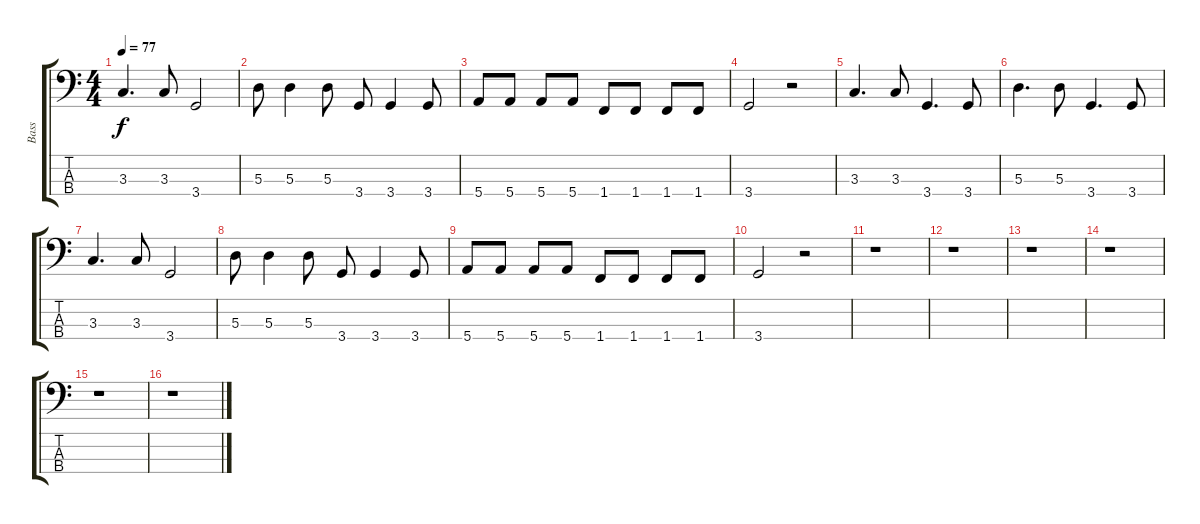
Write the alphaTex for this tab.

\track ("Bass" "Bass") {instrument electricbassfinger}
\staff {score tabs}
\tuning (G2 D2 A1 E1) {hide}
\ts (4 4)
\tempo 77
\clef f4
\ks c
3.3.4{d dy f} 3.3.8 3.4.2 |
5.3.8 5.3.4 5.3.8 3.4.8 3.4.4 3.4.8 |
5.4.8 5.4.8 5.4.8 5.4.8 1.4.8 1.4.8 1.4.8 1.4.8 |
3.4.2 r.2 |
3.3.4{d} 3.3.8 3.4.4{d} 3.4.8 |
5.3.4{d} 5.3.8 3.4.4{d} 3.4.8 |
3.3.4{d} 3.3.8 3.4.2 |
5.3.8 5.3.4 5.3.8 3.4.8 3.4.4 3.4.8 |
5.4.8 5.4.8 5.4.8 5.4.8 1.4.8 1.4.8 1.4.8 1.4.8 |
3.4.2 r.2 |
r.1 |
r.1 |
r.1 |
r.1 |
r.1 |
r.1
